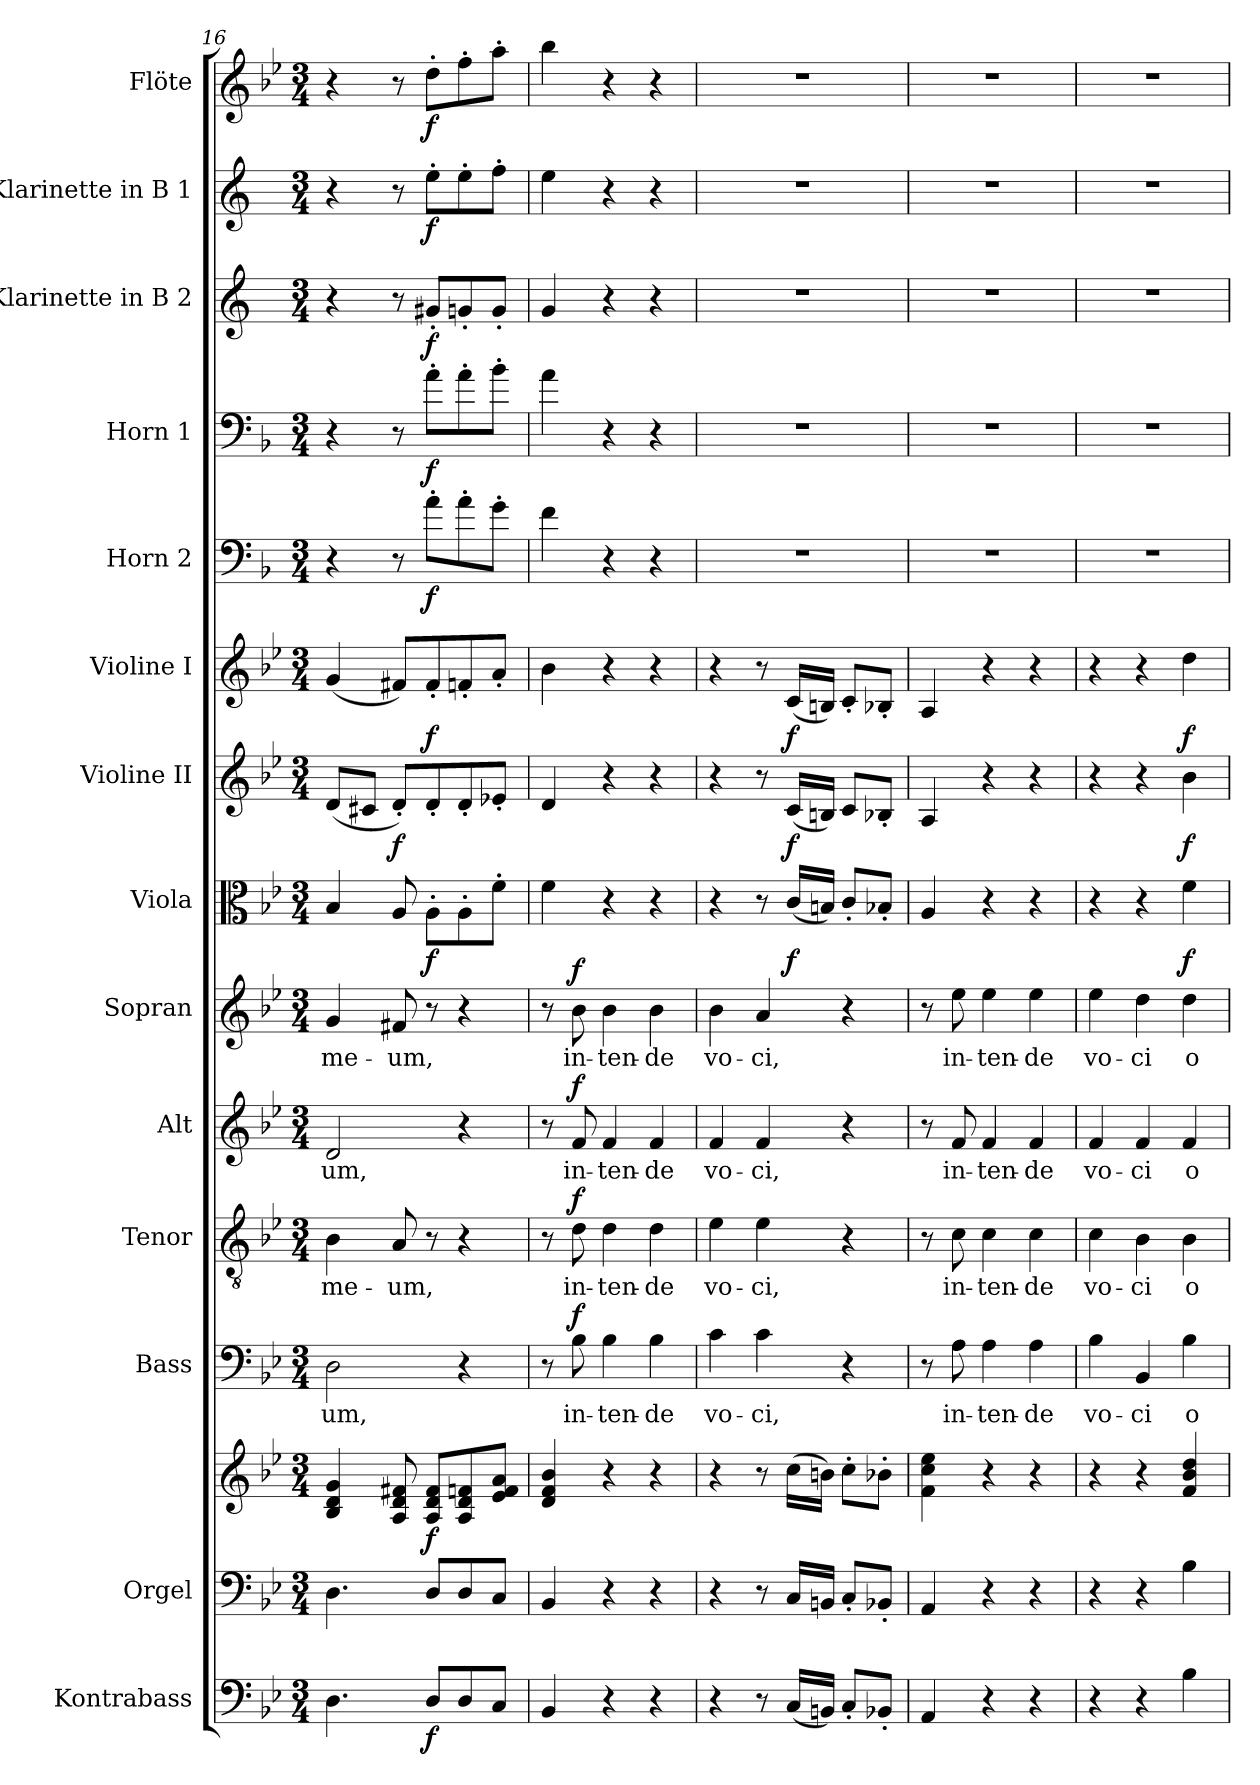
**kern	**dynam	**kern	**kern	**dynam	**kern	**text	**dynam	**kern	**text	**dynam	**kern	**text	**dynam	**kern	**text	**dynam	**kern	**dynam	**kern	**dynam	**kern	**dynam	**kern	**dynam	**kern	**dynam	**kern	**dynam	**kern	**dynam	**kern	**dynam
*part14	*part14	*part13	*part13	*part13	*part12	*part12	*part12	*part11	*part11	*part11	*part10	*part10	*part10	*part9	*part9	*part9	*part8	*part8	*part7	*part7	*part6	*part6	*part5	*part5	*part4	*part4	*part3	*part3	*part2	*part2	*part1	*part1
*staff15	*staff15	*staff14	*staff13	*staff13/14	*staff12	*staff12	*staff12	*staff11	*staff11	*staff11	*staff10	*staff10	*staff10	*staff9	*staff9	*staff9	*staff8	*staff8	*staff7	*staff7	*staff6	*staff6	*staff5	*staff5	*staff4	*staff4	*staff3	*staff3	*staff2	*staff2	*staff1	*staff1
*I"Kontrabass	*	*I"Orgel	*	*	*I"Bass	*	*	*I"Tenor	*	*	*I"Alt	*	*	*I"Sopran	*	*	*I"Viola	*	*I"Violine II	*	*I"Violine I	*	*I"Horn  2	*	*I"Horn 1	*	*I"Klarinette in B 2	*	*I"Klarinette in B 1	*	*I"Flöte	*
*I'Kb.	*	*I'Org.	*	*	*I'B	*	*	*I'T	*	*	*I'A	*	*	*I'S	*	*	*I'Vla.	*	*I'Vl. II	*	*I'Vl. I	*	*I'Hrn. 2	*	*I'Hrn. 1	*	*	*	*	*	*I'Fl.	*
*clefF4	*	*clefF4	*clefG2	*	*clefF4	*	*	*clefGv2	*	*	*clefG2	*	*	*clefG2	*	*	*clefC3	*	*clefG2	*	*clefG2	*	*clefF4	*	*clefF4	*	*clefG2	*	*clefG2	*	*clefG2	*
*ITrd7c12	*	*	*	*	*	*	*	*	*	*	*	*	*	*	*	*	*	*	*	*	*	*	*ITrd4c7	*	*ITrd4c7	*	*ITrd1c2	*	*ITrd1c2	*	*	*
*k[b-e-]	*	*k[b-e-]	*k[b-e-]	*	*k[b-e-]	*	*	*k[b-e-]	*	*	*k[b-e-]	*	*	*k[b-e-]	*	*	*k[b-e-]	*	*k[b-e-]	*	*k[b-e-]	*	*k[b-e-]	*	*k[b-e-]	*	*k[b-e-]	*	*k[b-e-]	*	*k[b-e-]	*
*B-:	*	*B-:	*B-:	*	*B-:	*	*	*B-:	*	*	*B-:	*	*	*B-:	*	*	*B-:	*	*B-:	*	*B-:	*	*B-:	*	*B-:	*	*B-:	*	*B-:	*	*B-:	*
*M3/4	*	*M3/4	*M3/4	*	*M3/4	*	*	*M3/4	*	*	*M3/4	*	*	*M3/4	*	*	*M3/4	*	*M3/4	*	*M3/4	*	*M3/4	*	*M3/4	*	*M3/4	*	*M3/4	*	*M3/4	*
=16	=16	=16	=16	=16	=16	=16	=16	=16	=16	=16	=16	=16	=16	=16	=16	=16	=16	=16	=16	=16	=16	=16	=16	=16	=16	=16	=16	=16	=16	=16	=16	=16
!	!	!	!	!	!	!LO:LY:b	!	!	!LO:LY:b	!	!	!LO:LY:b	!	!	!LO:LY:b	!	!	!	!	!	!	!	!	!	!	!	!	!	!	!	!	!
4.DD\	.	4.D\	4B-/ 4d/ 4g/	.	2D\	-um,	.	4B-\	me-	.	2d/	-um,	.	4g/	me-	.	4B-/	.	(<8d/L	.	(<4g/	.	4r	.	4r	.	4r	.	4r	.	4r	.
.	.	.	.	.	.	.	.	.	.	.	.	.	.	.	.	.	.	.	8c#X/J	.	.	.	.	.	.	.	.	.	.	.	.	.
!	!	!	!	!	!	!	!	!	!LO:LY:b	!	!	!	!	!	!LO:LY:b	!	!	!	!	!LO:DY:b	!	!	!	!	!	!	!	!	!	!	!	!
.	.	.	8A/ 8d/ 8f#X/	.	.	.	.	8A/	-um,	.	.	.	.	8f#X/	-um,	.	8A/	.	8d'</L)	f	8f#X/L)	.	8r	.	8r	.	8r	.	8r	.	8r	.
!	!LO:DY:b	!	!	!LO:DY:b	!	!	!	!	!	!	!	!	!	!	!	!	!	!LO:DY:b	!	!	!	!LO:DY:b	!	!LO:DY:b	!	!LO:DY:b	!	!LO:DY:b	!	!LO:DY:b	!	!LO:DY:b
8DD/L	f	8D/L	8A/ 8d/ 8f#/L	f	.	.	.	8r	.	.	.	.	.	8r	.	.	8A'>\L	f	8d'</	.	8f#'</	f	8d'>\L	f	8d'>\L	f	8f#X'</L	f	8dd'>\L	f	8dd'>\L	f
8DD/	.	8D/	8A/ 8d/ 8fn/	.	4r	.	.	4r	.	.	4r	.	.	4r	.	.	8A'>\	.	8d'</	.	8fn'</	.	8d'>\	.	8d'>\	.	8fn'</	.	8dd'>\	.	8ff'>\	.
8CC/J	.	8C/J	8e-/ 8f/ 8a/J	.	.	.	.	.	.	.	.	.	.	.	.	.	8f'>\J	.	8e-X'</J	.	8a'</J	.	8c'>\J	.	8e-'>\J	.	8f'</J	.	8ee-'>\J	.	8aa'>\J	.
=17	=17	=17	=17	=17	=17	=17	=17	=17	=17	=17	=17	=17	=17	=17	=17	=17	=17	=17	=17	=17	=17	=17	=17	=17	=17	=17	=17	=17	=17	=17	=17	=17
4BBB-/	.	4BB-/	4d/ 4f/ 4b-/	.	8r	.	.	8r	.	.	8r	.	.	8r	.	.	4f\	.	4d/	.	4b-\	.	4B-\	.	4d\	.	4f/	.	4dd\	.	4bb-\	.
!	!	!	!	!	!	!LO:LY:b	!LO:DY:a	!	!LO:LY:b	!LO:DY:a	!	!LO:LY:b	!LO:DY:a	!	!LO:LY:b	!LO:DY:a	!	!	!	!	!	!	!	!	!	!	!	!	!	!	!	!
.	.	.	.	.	8B-\	in-	f	8d\	in-	f	8f/	in-	f	8b-\	in-	f	.	.	.	.	.	.	.	.	.	.	.	.	.	.	.	.
!	!	!	!	!	!	!LO:LY:b	!	!	!LO:LY:b	!	!	!LO:LY:b	!	!	!LO:LY:b	!	!	!	!	!	!	!	!	!	!	!	!	!	!	!	!	!
4r	.	4r	4r	.	4B-\	-ten-	.	4d\	-ten-	.	4f/	-ten-	.	4b-\	-ten-	.	4r	.	4r	.	4r	.	4r	.	4r	.	4r	.	4r	.	4r	.
!	!	!	!	!	!	!LO:LY:b	!	!	!LO:LY:b	!	!	!LO:LY:b	!	!	!LO:LY:b	!	!	!	!	!	!	!	!	!	!	!	!	!	!	!	!	!
4r	.	4r	4r	.	4B-\	-de	.	4d\	-de	.	4f/	-de	.	4b-\	-de	.	4r	.	4r	.	4r	.	4r	.	4r	.	4r	.	4r	.	4r	.
=18	=18	=18	=18	=18	=18	=18	=18	=18	=18	=18	=18	=18	=18	=18	=18	=18	=18	=18	=18	=18	=18	=18	=18	=18	=18	=18	=18	=18	=18	=18	=18	=18
!	!	!	!	!	!	!LO:LY:b	!	!	!LO:LY:b	!	!	!LO:LY:b	!	!	!LO:LY:b	!	!	!	!	!	!	!	!	!	!	!	!	!	!	!	!	!
4r	.	4r	4r	.	4c\	vo-	.	4e-\	vo-	.	4f/	vo-	.	4b-\	vo-	.	4r	.	4r	.	4r	.	2.r	.	2.r	.	2.r	.	2.r	.	2.r	.
!	!	!	!	!	!	!LO:LY:b	!	!	!LO:LY:b	!	!	!LO:LY:b	!	!	!LO:LY:b	!	!	!	!	!	!	!	!	!	!	!	!	!	!	!	!	!
8r	.	8r	8r	.	4c\	-ci,	.	4e-\	-ci,	.	4f/	-ci,	.	4a/	-ci,	.	8r	.	8r	.	8r	.	.	.	.	.	.	.	.	.	.	.
!	!	!	!	!	!	!	!	!	!	!	!	!	!	!	!	!	!	!LO:DY:b	!	!LO:DY:b	!	!LO:DY:b	!	!	!	!	!	!	!	!	!	!
(<16CC/LL	.	16C/LL	(>16cc\LL	.	.	.	.	.	.	.	.	.	.	.	.	.	(<16c/LL	f	(<16c/LL	f	(<16c/LL	f	.	.	.	.	.	.	.	.	.	.
16BBBn/JJ)	.	16BBn/JJ	16bn\JJ)	.	.	.	.	.	.	.	.	.	.	.	.	.	16Bn/JJ)	.	16Bn/JJ)	.	16Bn/JJ)	.	.	.	.	.	.	.	.	.	.	.
8CC'</L	.	8C'</L	8cc'>\L	.	4r	.	.	4r	.	.	4r	.	.	4r	.	.	8c'</L	.	8c/L	.	8c'</L	.	.	.	.	.	.	.	.	.	.	.
8BBB-X'</J	.	8BB-X'</J	8b-X'>\J	.	.	.	.	.	.	.	.	.	.	.	.	.	8B-X'</J	.	8B-X'</J	.	8B-X'</J	.	.	.	.	.	.	.	.	.	.	.
=19	=19	=19	=19	=19	=19	=19	=19	=19	=19	=19	=19	=19	=19	=19	=19	=19	=19	=19	=19	=19	=19	=19	=19	=19	=19	=19	=19	=19	=19	=19	=19	=19
4AAA/	.	4AA/	4f\ 4cc\ 4ee-\	.	8r	.	.	8r	.	.	8r	.	.	8r	.	.	4A/	.	4A/	.	4A/	.	2.r	.	2.r	.	2.r	.	2.r	.	2.r	.
!	!	!	!	!	!	!LO:LY:b	!	!	!LO:LY:b	!	!	!LO:LY:b	!	!	!LO:LY:b	!	!	!	!	!	!	!	!	!	!	!	!	!	!	!	!	!
.	.	.	.	.	8A\	in-	.	8c\	in-	.	8f/	in-	.	8ee-\	in-	.	.	.	.	.	.	.	.	.	.	.	.	.	.	.	.	.
!	!	!	!	!	!	!LO:LY:b	!	!	!LO:LY:b	!	!	!LO:LY:b	!	!	!LO:LY:b	!	!	!	!	!	!	!	!	!	!	!	!	!	!	!	!	!
4r	.	4r	4r	.	4A\	-ten-	.	4c\	-ten-	.	4f/	-ten-	.	4ee-\	-ten-	.	4r	.	4r	.	4r	.	.	.	.	.	.	.	.	.	.	.
!	!	!	!	!	!	!LO:LY:b	!	!	!LO:LY:b	!	!	!LO:LY:b	!	!	!LO:LY:b	!	!	!	!	!	!	!	!	!	!	!	!	!	!	!	!	!
4r	.	4r	4r	.	4A\	-de	.	4c\	-de	.	4f/	-de	.	4ee-\	-de	.	4r	.	4r	.	4r	.	.	.	.	.	.	.	.	.	.	.
=20	=20	=20	=20	=20	=20	=20	=20	=20	=20	=20	=20	=20	=20	=20	=20	=20	=20	=20	=20	=20	=20	=20	=20	=20	=20	=20	=20	=20	=20	=20	=20	=20
!	!	!	!	!	!	!LO:LY:b	!	!	!LO:LY:b	!	!	!LO:LY:b	!	!	!LO:LY:b	!	!	!	!	!	!	!	!	!	!	!	!	!	!	!	!	!
4r	.	4r	4r	.	4B-\	vo-	.	4c\	vo-	.	4f/	vo-	.	4ee-\	vo-	.	4r	.	4r	.	4r	.	2.r	.	2.r	.	2.r	.	2.r	.	2.r	.
!	!	!	!	!	!	!LO:LY:b	!	!	!LO:LY:b	!	!	!LO:LY:b	!	!	!LO:LY:b	!	!	!	!	!	!	!	!	!	!	!	!	!	!	!	!	!
4r	.	4r	4r	.	4BB-/	-ci	.	4B-\	-ci	.	4f/	-ci	.	4dd\	-ci	.	4r	.	4r	.	4r	.	.	.	.	.	.	.	.	.	.	.
!	!	!	!	!	!	!LO:LY:b	!	!	!LO:LY:b	!	!	!LO:LY:b	!	!	!LO:LY:b	!	!	!LO:DY:b	!	!LO:DY:b	!	!LO:DY:b	!	!	!	!	!	!	!	!	!	!
4BB-\	.	4B-\	4f/ 4b-/ 4dd/	.	4B-\	o-	.	4B-\	o-	.	4f/	o-	.	4dd\	o-	.	4f\	f	4b-\	f	4dd\	f	.	.	.	.	.	.	.	.	.	.
=	=	=	=	=	=	=	=	=	=	=	=	=	=	=	=	=	=	=	=	=	=	=	=	=	=	=	=	=	=	=	=	=
*-	*-	*-	*-	*-	*-	*-	*-	*-	*-	*-	*-	*-	*-	*-	*-	*-	*-	*-	*-	*-	*-	*-	*-	*-	*-	*-	*-	*-	*-	*-	*-	*-
